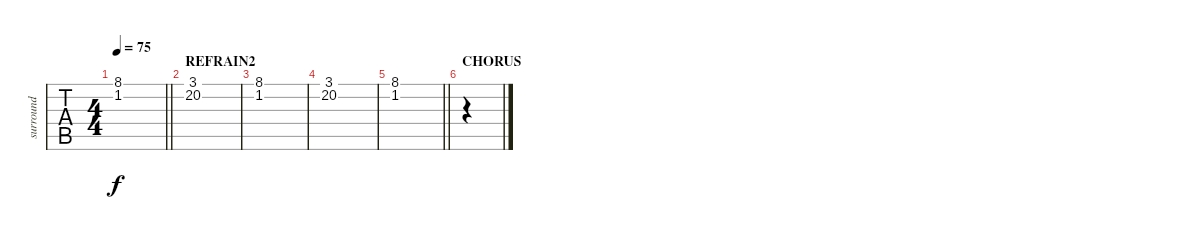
\track ("surround" "surround") {instrument pad3polysynth}
\staff {tabs}
\tuning (E4 B3 G3 D3 A2 E2) {hide}
\ts (4 4)
\tempo 75
\clef g2
\barLineRight lightlight
\ks c
(8.1{t} 1.2{t}).1{dy f} |
\section ("" "REFRAIN2")
(3.1 20.2).1 |
(8.1 1.2).1 |
(3.1 20.2).1 |
\barLineRight lightlight
(8.1 1.2).1 |
\section ("" "CHORUS")
